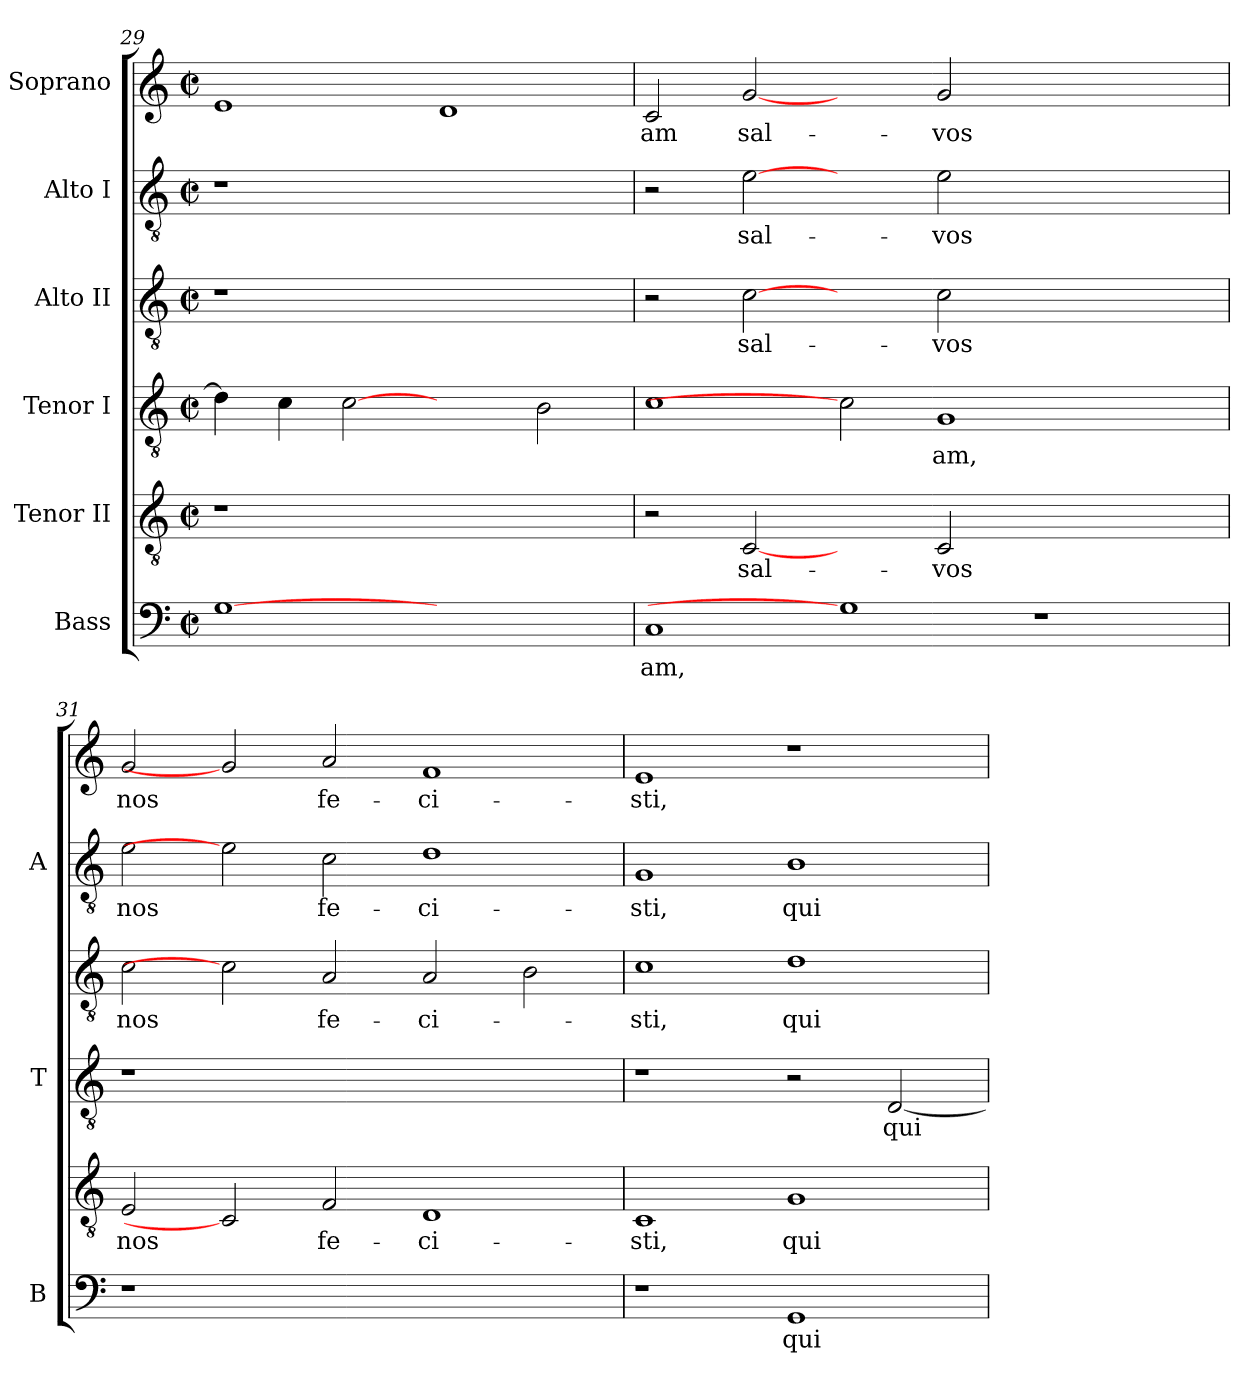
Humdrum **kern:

**kern	**text	**kern	**text	**kern	**text	**kern	**text	**kern	**text	**kern	**text
*part6	*part6	*part5	*part5	*part4	*part4	*part3	*part3	*part2	*part2	*part1	*part1
*staff6	*staff6	*staff5	*staff5	*staff4	*staff4	*staff3	*staff3	*staff2	*staff2	*staff1	*staff1
*I"Bass	*	*I"Tenor II	*	*I"Tenor I	*	*I"Alto II	*	*I"Alto I	*	*I"Soprano	*
*I'B	*	*	*	*I'T	*	*	*	*I'A	*	*	*
*clefF4	*	*clefGv2	*	*clefGv2	*	*clefGv2	*	*clefGv2	*	*clefG2	*
*k[]	*	*k[]	*	*k[]	*	*k[]	*	*k[]	*	*k[]	*
*C:	*	*C:	*	*C:	*	*C:	*	*C:	*	*C:	*
*M2/2	*	*M2/2	*	*M2/2	*	*M2/2	*	*M2/2	*	*M2/2	*
*met(c|)	*	*met(c|)	*	*met(c|)	*	*met(c|)	*	*met(c|)	*	*met(c|)	*
=29	=29	=29	=29	=29	=29	=29	=29	=29	=29	=29	=29
!	!	!LO:N:vis=1	!	!	!	!LO:N:vis=1	!	!LO:N:vis=1	!	!	!
[1Gi	.	1r	.	4di\]	.	1r	.	1r	.	1ei	.
.	.	.	.	4ci\	.	.	.	.	.	.	.
.	.	.	.	[2ci	.	.	.	.	.	.	.
1ryy	.	1ryy	.	2ryy	.	1ryy	.	1ryy	.	1di	.
.	.	.	.	2Bi\	.	.	.	.	.	.	.
=30	=30	=30	=30	=30	=30	=30	=30	=30	=30	=30	=30
!	!LO:LY:b:color=#000000	!	!	!	!	!	!	!	!	!	!
!	!	!	!	!	!	!	!	!	!	!	!LO:LY:b:color=#000000
1Ci	-am,	2r	.	1ci	.	2r	.	2r	.	2ci/	-am
!	!	!	!LO:LY:b:color=#000000	!	!	!	!	!	!	!	!
!	!	!	!	!	!	!	!LO:LY:b:color=#000000	!	!	!	!
!	!	!	!	!	!	!	!	!	!LO:LY:b:color=#000000	!	!
!	!	!	!	!	!	!	!	!	!	!	!LO:LY:b:color=#000000
.	.	[2Ci	sal-	.	.	[2ci	sal-	[2ei	sal-	[2gi	sal-
1Gi]	.	2ryy	.	2ci]	.	2ryy	.	2ryy	.	2ryy	.
!	!	!	!LO:LY:b:color=#000000	!	!	!	!	!	!	!	!
!	!	!	!	!	!LO:LY:b:color=#000000	!	!	!	!	!	!
!	!	!	!	!	!	!	!LO:LY:b:color=#000000	!	!	!	!
!	!	!	!	!	!	!	!	!	!LO:LY:b:color=#000000	!	!
!	!	!	!	!	!	!	!	!	!	!	!LO:LY:b:color=#000000
.	.	2Ci/	-vos	1Gi	-am,	2ci\	-vos	2ei\	-vos	2gi/	-vos
1r	.	1ryy	.	.	.	1ryy	.	1ryy	.	1ryy	.
.	.	.	.	2ryy	.	.	.	.	.	.	.
!!LO:PB:g=z
=31	=31	=31	=31	=31	=31	=31	=31	=31	=31	=31	=31
!LO:N:vis=1	!	!	!	!	!	!	!	!	!	!	!
!	!	!	!LO:LY:b:color=#000000	!LO:N:vis=1	!	!	!	!	!	!	!
!	!	!	!	!	!	!	!LO:LY:b:color=#000000	!	!	!	!
!	!	!	!	!	!	!	!	!	!LO:LY:b:color=#000000	!	!
!	!	!	!	!	!	!	!	!	!	!	!LO:LY:b:color=#000000
1r	.	2Ei/	nos	1r	.	2ci\	nos	2ei\	nos	2gi/	nos
.	.	2Ci]	.	.	.	2ci]	.	2ei]	.	2gi]	.
!	!	!	!LO:LY:b:color=#000000	!	!	!	!	!	!	!	!
!	!	!	!	!	!	!	!LO:LY:b:color=#000000	!	!	!	!
!	!	!	!	!	!	!	!	!	!LO:LY:b:color=#000000	!	!
!	!	!	!	!	!	!	!	!	!	!	!LO:LY:b:color=#000000
1.ryy	.	2Fi/	fe-	1.ryy	.	2Ai/	fe-	2ci\	fe-	2ai/	fe-
!	!	!	!LO:LY:b:color=#000000	!	!	!	!	!	!	!	!
!	!	!	!	!	!	!	!LO:LY:b:color=#000000	!	!	!	!
!	!	!	!	!	!	!	!	!	!LO:LY:b:color=#000000	!	!
!	!	!	!	!	!	!	!	!	!	!	!LO:LY:b:color=#000000
.	.	1Di	-ci-	.	.	2Ai/	-ci-	1di	-ci-	1fi	-ci-
.	.	.	.	.	.	2Bi\	.	.	.	.	.
=32	=32	=32	=32	=32	=32	=32	=32	=32	=32	=32	=32
!	!	!	!LO:LY:b:color=#000000	!	!	!	!	!	!	!	!
!	!	!	!	!	!	!	!LO:LY:b:color=#000000	!	!	!	!
!	!	!	!	!	!	!	!	!	!LO:LY:b:color=#000000	!	!
!	!	!	!	!	!	!	!	!	!	!	!LO:LY:b:color=#000000
1r	.	1Ci	-sti,	1r	.	1ci	-sti,	1Gi	-sti,	1ei	-sti,
!	!LO:LY:b:color=#000000	!	!	!	!	!	!	!	!	!	!
!	!	!	!LO:LY:b:color=#000000	!	!	!	!	!	!	!	!
!	!	!	!	!	!	!	!LO:LY:b:color=#000000	!	!	!	!
!	!	!	!	!	!	!	!	!	!LO:LY:b:color=#000000	!	!
1GGi	qui-	1Gi	qui-	2r	.	1di	qui-	1Bi	qui-	1r	.
!	!	!	!	!	!LO:LY:b:color=#000000	!	!	!	!	!	!
.	.	.	.	[<2Di/	qui-	.	.	.	.	.	.
=	=	=	=	=	=	=	=	=	=	=	=
*-	*-	*-	*-	*-	*-	*-	*-	*-	*-	*-	*-
